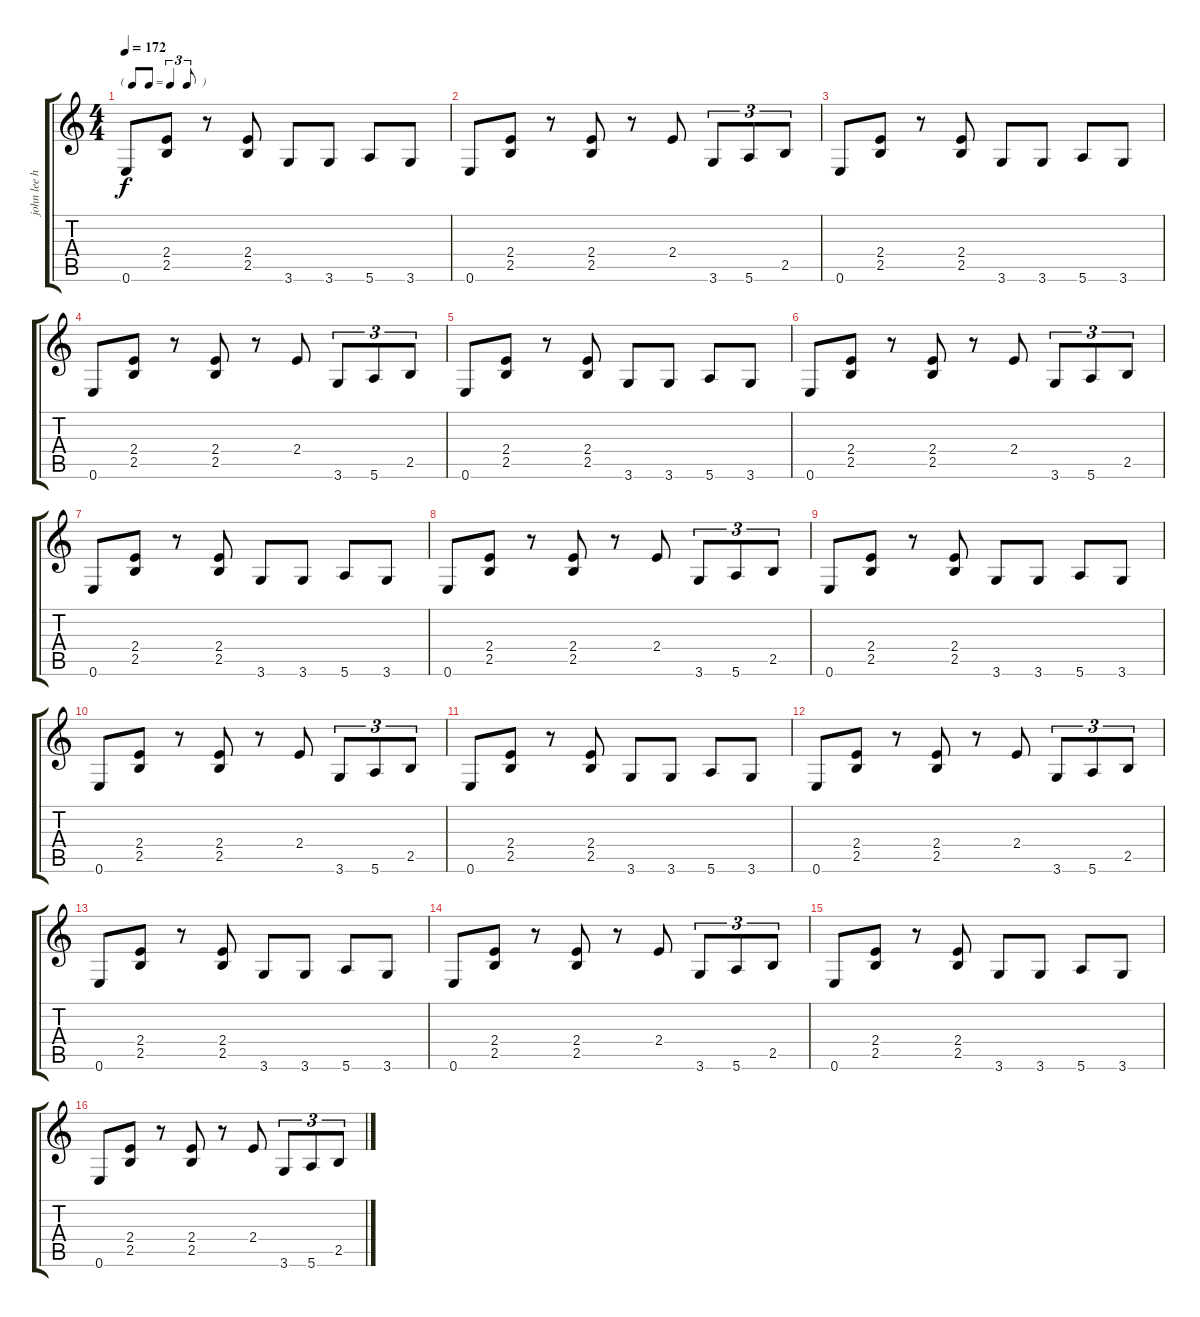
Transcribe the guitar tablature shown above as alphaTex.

\track ("john lee hooker" "john lee h") {instrument acousticguitarsteel}
\staff {score tabs}
\tuning (E4 B3 G3 D3 A2 E2) {hide}
\ts (4 4)
\tf triplet8th
\tempo 172
\clef g2
\ks c
0.6.8{dy f} (2.4 2.5).8 r.8 (2.4 2.5).8 3.6.8 3.6.8 5.6.8 3.6.8 |
0.6.8 (2.4 2.5).8 r.8 (2.4 2.5).8 r.8 2.4.8 3.6.8{tu (3 2)} 5.6.8{tu (3 2)} 2.5.8{tu (3 2)} |
0.6.8 (2.4 2.5).8 r.8 (2.4 2.5).8 3.6.8 3.6.8 5.6.8 3.6.8 |
0.6.8 (2.4 2.5).8 r.8 (2.4 2.5).8 r.8 2.4.8 3.6.8{tu (3 2)} 5.6.8{tu (3 2)} 2.5.8{tu (3 2)} |
0.6.8 (2.4 2.5).8 r.8 (2.4 2.5).8 3.6.8 3.6.8 5.6.8 3.6.8 |
0.6.8 (2.4 2.5).8 r.8 (2.4 2.5).8 r.8 2.4.8 3.6.8{tu (3 2)} 5.6.8{tu (3 2)} 2.5.8{tu (3 2)} |
0.6.8 (2.4 2.5).8 r.8 (2.4 2.5).8 3.6.8 3.6.8 5.6.8 3.6.8 |
0.6.8 (2.4 2.5).8 r.8 (2.4 2.5).8 r.8 2.4.8 3.6.8{tu (3 2)} 5.6.8{tu (3 2)} 2.5.8{tu (3 2)} |
0.6.8 (2.4 2.5).8 r.8 (2.4 2.5).8 3.6.8 3.6.8 5.6.8 3.6.8 |
0.6.8 (2.4 2.5).8 r.8 (2.4 2.5).8 r.8 2.4.8 3.6.8{tu (3 2)} 5.6.8{tu (3 2)} 2.5.8{tu (3 2)} |
0.6.8 (2.4 2.5).8 r.8 (2.4 2.5).8 3.6.8 3.6.8 5.6.8 3.6.8 |
0.6.8 (2.4 2.5).8 r.8 (2.4 2.5).8 r.8 2.4.8 3.6.8{tu (3 2)} 5.6.8{tu (3 2)} 2.5.8{tu (3 2)} |
0.6.8 (2.4 2.5).8 r.8 (2.4 2.5).8 3.6.8 3.6.8 5.6.8 3.6.8 |
0.6.8 (2.4 2.5).8 r.8 (2.4 2.5).8 r.8 2.4.8 3.6.8{tu (3 2)} 5.6.8{tu (3 2)} 2.5.8{tu (3 2)} |
0.6.8 (2.4 2.5).8 r.8 (2.4 2.5).8 3.6.8 3.6.8 5.6.8 3.6.8 |
0.6.8 (2.4 2.5).8 r.8 (2.4 2.5).8 r.8 2.4.8 3.6.8{tu (3 2)} 5.6.8{tu (3 2)} 2.5.8{tu (3 2)}
